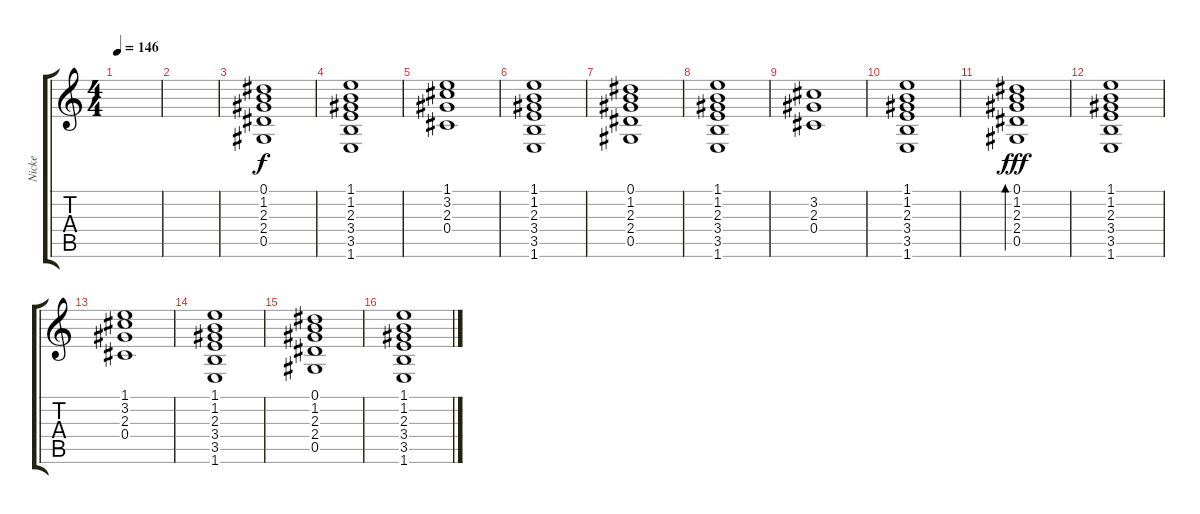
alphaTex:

\track ("Nicke" "Nicke") {instrument distortionguitar}
\staff {score tabs}
\tuning (Eb4 Bb3 Gb3 Db3 Ab2 Eb2) {hide}
\ts (4 4)
\tempo 146
\clef g2
\ks c
|
|
(0.1 1.2 2.3 2.4 0.5).1 |
(1.1 1.2 2.3 3.4 3.5 1.6).1 |
(1.1 3.2 2.3 0.4).1 |
(1.1 1.2 2.3 3.4 3.5 1.6).1 |
(0.1 1.2 2.3 2.4 0.5).1 |
(1.1 1.2 2.3 3.4 3.5 1.6).1 |
(3.2 2.3 0.4).1 |
(1.1 1.2 2.3 3.4 3.5 1.6).1{dy f} |
(0.1 1.2 2.3 2.4 0.5).1{bd 120 dy fff} |
(1.1 1.2 2.3 3.4 3.5 1.6).1 |
(1.1 3.2 2.3 0.4).1 |
(1.1 1.2 2.3 3.4 3.5 1.6).1 |
(0.1 1.2 2.3 2.4 0.5).1 |
(1.1 1.2 2.3 3.4 3.5 1.6).1
